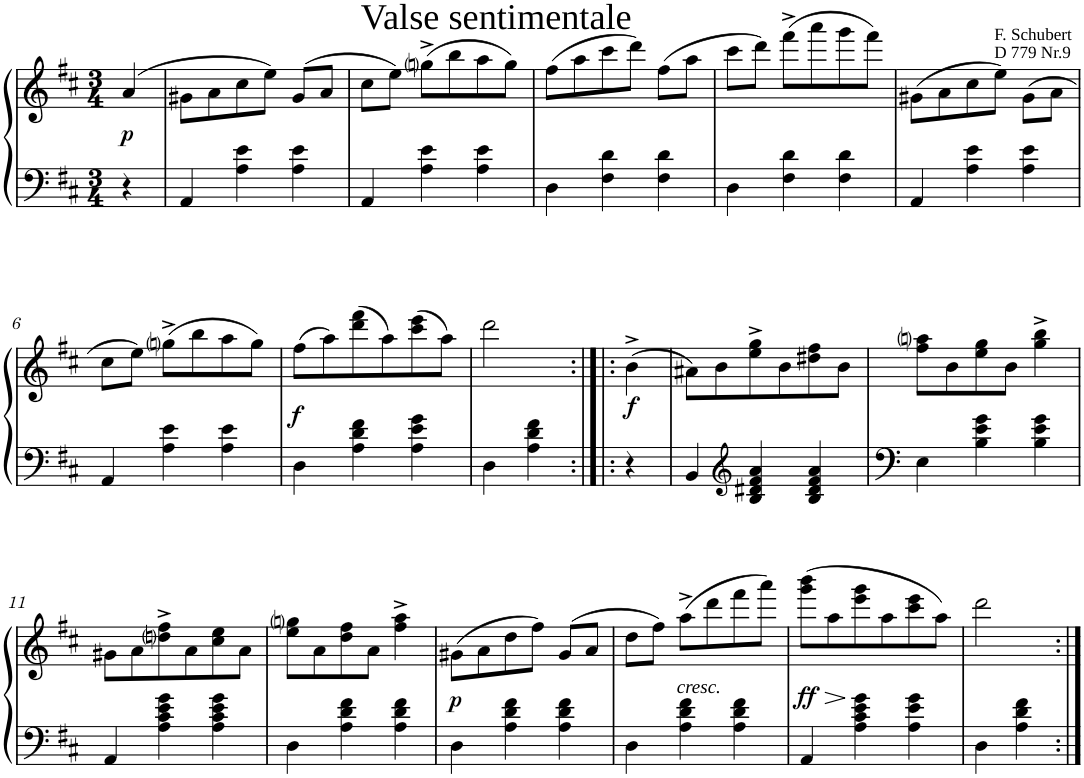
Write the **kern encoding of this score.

**kern	**kern	**dynam
*part1	*part1	*part1
*staff2	*staff1	*staff1/2
*I"Midi_1	*	*
*clefF4	*clefG2	*
*k[f#c#]	*k[f#c#]	*
*D:	*D:	*
*M3/4	*M3/4	*
=	=	=
!	!	!LO:DY:b
4r	(>4a/	p
=1	=1	=1
4AA/	8g#X\L	.
.	8a\	.
4A\ 4e\	8cc#\	.
.	8ee\J)	.
4A\ 4e\	(>8g#/L	.
.	8a/J	.
=2	=2	=2
!	!LO:TX:a:t=Valse sentimentale	!
4AA/	8cc#\L	.
.	8ee\J)	.
4A\ 4e\	(>8ggni^\L	.
.	8bb\	.
4A\ 4e\	8aa\	.
.	8gg\J)	.
=3	=3	=3
4D\	(>8ff#\L	.
.	8aa\	.
4F#\ 4d\	8ccc#\	.
.	8ddd\J)	.
4F#\ 4d\	(>8ff#\L	.
.	8aa\J	.
=4	=4	=4
4D\	8ccc#\L	.
.	8ddd\J)	.
4F#\ 4d\	(>8fff#^\L	.
.	8aaa\	.
4F#\ 4d\	8ggg\	.
.	8fff#\J)	.
=5	=5	=5
4AA/	(>8g#X\L	.
.	8a\	.
4A\ 4e\	8cc#\	.
!	!LO:TX:a:t=F. Schubert	!
!	!LO:TX:a:t=D 779 Nr.9	!
.	8ee\J)	.
4A\ 4e\	(>8g#\L	.
.	8a\J	.
!!LO:LB:g=z
=6	=6	=6
4AA/	8cc#\L	.
.	8ee\J)	.
4A\ 4e\	(>8ggni^\L	.
.	8bb\	.
4A\ 4e\	8aa\	.
.	8gg\J)	.
=7	=7	=7
!	!	!LO:DY:b
4D\	(8ff#\L	f
.	8aa\)	.
4A\ 4d\ 4f#\	(8ddd\ 8fff#\	.
.	8aa\)	.
4A\ 4e\ 4g\	(8ccc#\ 8eee\	.
.	8aa\J)	.
=8	=8	=8
4D\	2ddd\	.
4A\ 4d\ 4f#\	.	.
=8X1:|!|:	=8X1:|!|:	=8X1:|!|:
!	!	!LO:DY:b
4r	(>4b^\	f
=9	=9	=9
4BB/	8a#X\L)	.
.	8b\	.
*clefG2	*	*
4B/ 4d#X/ 4f#/ 4a/	8ee\^ 8gg\^	.
.	8b\	.
4B/ 4d#/ 4f#/ 4a/	8dd#X\ 8ff#\	.
.	8b\J	.
=10	=10	=10
4E\	8ff#\ 8aani\L	.
.	8b\	.
4B\ 4e\ 4g\	8ee\ 8gg\	.
.	8b\J	.
4B\ 4e\ 4g\	4gg\^ 4bb\^	.
!!LO:LB:g=z
=11	=11	=11
4AA/	8g#X\L	.
.	8a\	.
4A\ 4c#\ 4e\ 4g\	8ddni\^ 8ff#\^	.
.	8a\	.
4A\ 4c#\ 4e\ 4g\	8cc#\ 8ee\	.
.	8a\J	.
=12	=12	=12
4D\	8ee\ 8ggni\L	.
.	8a\	.
4A\ 4d\ 4f#\	8dd\ 8ff#\	.
.	8a\J	.
4A\ 4d\ 4f#\	4ff#\^ 4aa\^	.
=13	=13	=13
!	!	!LO:DY:b
4D\	(>8g#X\L	p
.	8a\	.
4A\ 4d\ 4f#\	8dd\	.
.	8ff#\J)	.
4A\ 4d\ 4f#\	(>8g#/L	.
.	8a/J	.
=14	=14	=14
4D\	8dd\L	.
.	8ff#\J)	.
!	!LO:TX:b:i:t=cresc.	!
4A\ 4d\ 4f#\	(>8aa^\L	.
.	8ddd\	.
4A\ 4d\ 4f#\	8fff#\	.
.	8aaa\J)	.
=15	=15	=15
!	!	!LO:HP:b
!	!	!LO:DY:n=1:b
4AA/	(8ggg\ 8bbb\L	> ff
.	8aa\	.
4A\ 4c#\ 4e\ 4g\	8eee\ 8ggg\	]
.	8aa\	.
4A\ 4e\ 4g\	8ccc#\ 8eee\	.
.	8aa\J)	.
=16	=16	=16
4D\	2ddd\	.
4A\ 4d\ 4f#\	.	.
=:|!	=:|!	=:|!
*-	*-	*-
